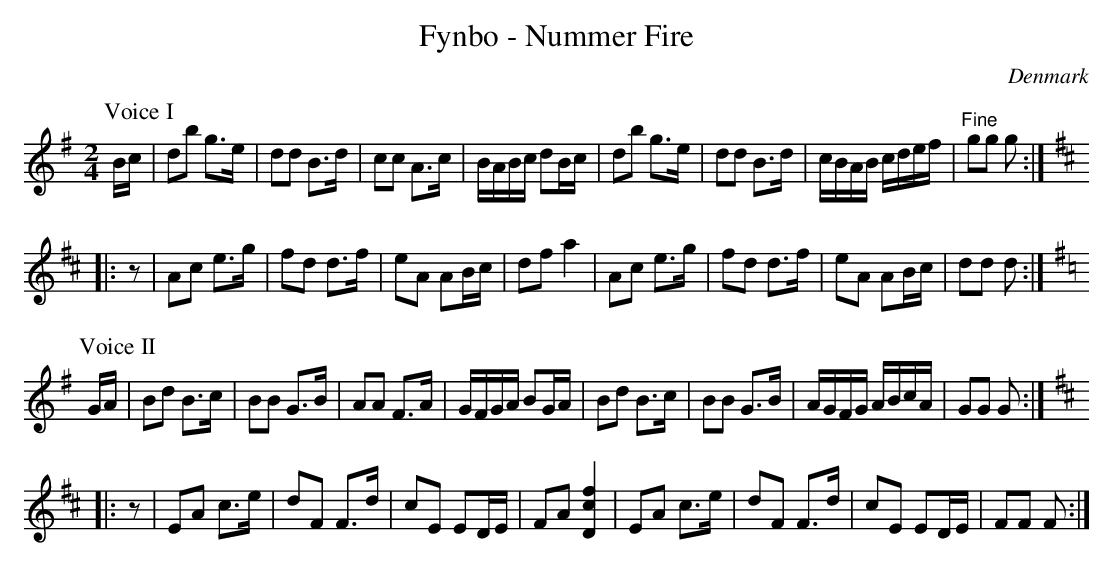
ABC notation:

X:1
T:Fynbo - Nummer Fire
O:Denmark
M:2/4
K:G
P:Voice I
Bc|\
d2b2 g3e|d2d2 B3d|c2c2 A3c|BABc d2Bc|\
d2b2 g3e|d2d2 B3d|cBAB cdef|"Fine"g2g2 g2:|
K:D
|:z2|\
A2c2 e3g|f2d2 d3f|e2A2 A2Bc|d2f2 a4|\
A2c2 e3g|f2d2 d3f|e2A2 A2Bc|d2d2 d2:|
P:Voice II
K:G
GA|\
B2d2 B3c|B2B2 G3B|A2A2 F3A|GFGA B2GA|\
B2d2 B3c|B2B2 G3B|AGFG ABcA|G2G2 G2:|
K:D
|:z2|\
E2A2 c3e|d2F2 F3d|c2E2 E2DE|F2A2 [c4f4D4]|\
E2A2 c3e|d2F2 F3d|c2E2 E2DE|F2F2 F2:|
